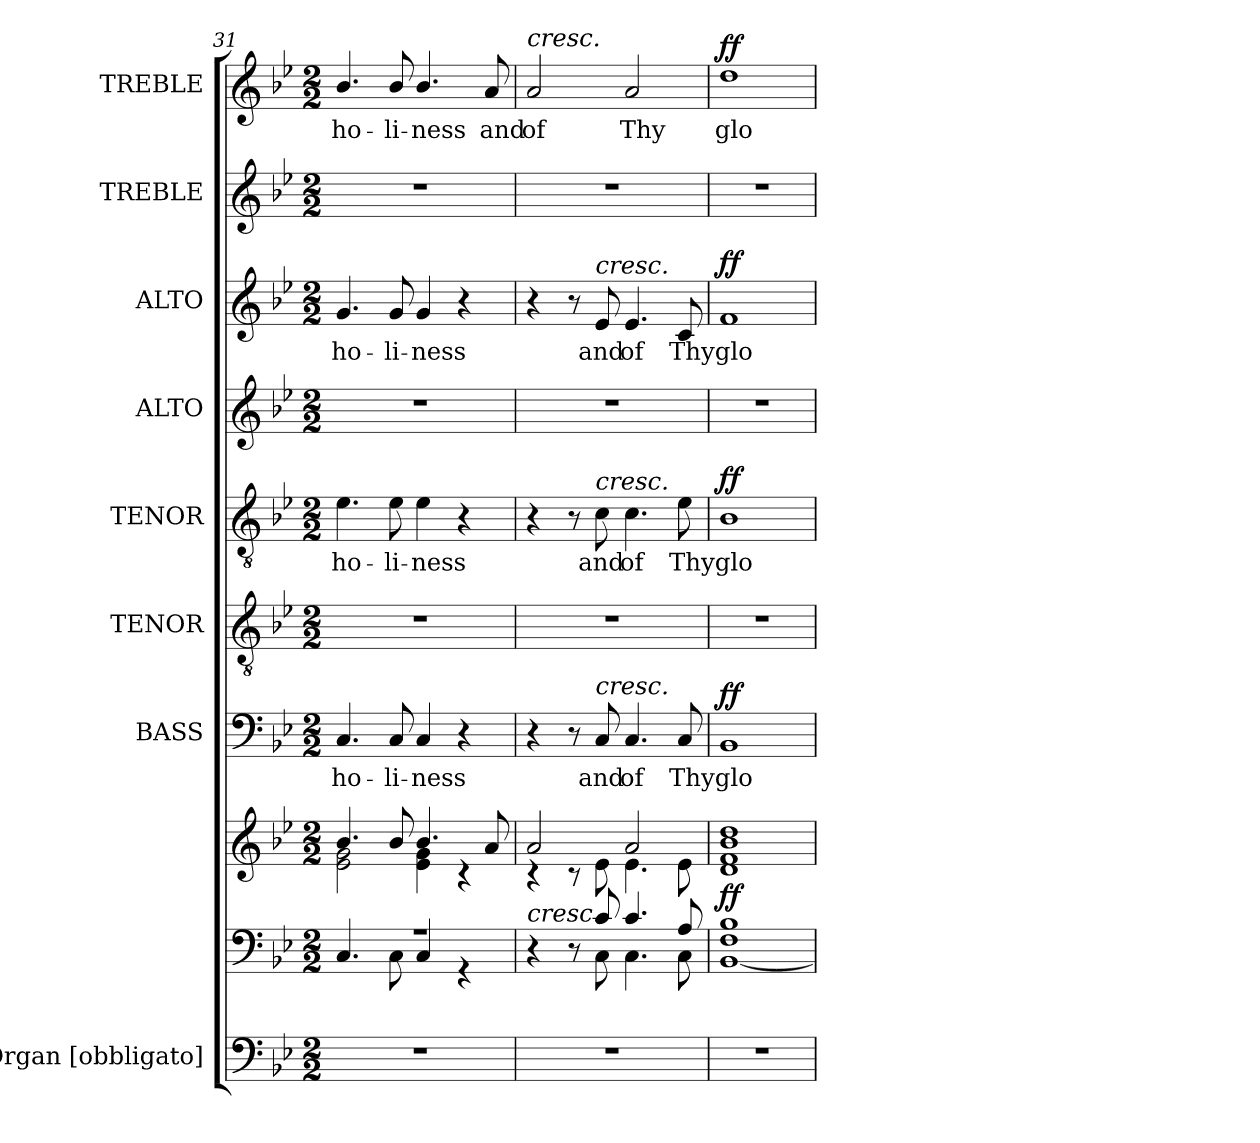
**kern	**kern	**kern	**dynam	**kern	**text	**dynam	**kern	**kern	**text	**dynam	**kern	**kern	**text	**dynam	**kern	**kern	**text	**dynam
*part8	*part8	*part8	*part8	*part7	*part7	*part7	*part6	*part5	*part5	*part5	*part4	*part3	*part3	*part3	*part2	*part1	*part1	*part1
*staff10	*staff9	*staff8	*staff8/9/10	*staff7	*staff7	*staff7	*staff6	*staff5	*staff5	*staff5	*staff4	*staff3	*staff3	*staff3	*staff2	*staff1	*staff1	*staff1
*I"Organ [obbligato]	*	*	*	*I"BASS	*	*	*I"TENOR	*I"TENOR	*	*	*I"ALTO	*I"ALTO	*	*	*I"TREBLE	*I"TREBLE	*	*
!!LO:PB:g=z
*clefF4	*clefF4	*clefG2	*	*clefF4	*	*	*clefGv2	*clefGv2	*	*	*clefG2	*clefG2	*	*	*clefG2	*clefG2	*	*
*	*	*	*	*	*	*	*ITrd7c12	*ITrd7c12	*	*	*	*	*	*	*	*	*	*
*k[b-e-]	*k[b-e-]	*k[b-e-]	*	*k[b-e-]	*	*	*k[b-e-]	*k[b-e-]	*	*	*k[b-e-]	*k[b-e-]	*	*	*k[b-e-]	*k[b-e-]	*	*
*B-:	*B-:	*B-:	*	*B-:	*	*	*B-:	*B-:	*	*	*B-:	*B-:	*	*	*B-:	*B-:	*	*
*M2/2	*M2/2	*M2/2	*	*M2/2	*	*	*M2/2	*M2/2	*	*	*M2/2	*M2/2	*	*	*M2/2	*M2/2	*	*
=31	=31	=31	=31	=31	=31	=31	=31	=31	=31	=31	=31	=31	=31	=31	=31	=31	=31	=31
*	*^	*^	*	*	*	*	*	*	*	*	*	*	*	*	*	*	*	*
!	!	!	!	!	!	!	!LO:LY:b:color=#000000	!	!	!	!	!	!	!	!	!	!	!	!	!
!	!	!	!	!	!	!	!	!	!	!	!LO:LY:b:color=#000000	!	!	!	!	!	!	!	!	!
!	!	!	!	!	!	!	!	!	!	!	!	!	!	!	!LO:LY:b:color=#000000	!	!	!	!	!
!	!	!	!	!	!	!	!	!	!	!	!	!	!	!	!	!	!	!	!LO:LY:b:color=#000000	!
1r	1r	4.Ci/	4.b-i/	2e-i\ 2gi	.	4.Ci/	ho-	.	1r	4.E-i\	ho-	.	1r	4.gi/	ho-	.	1r	4.b-i/	ho-	.
!	!	!	!	!	!	!	!LO:LY:b:color=#000000	!	!	!	!	!	!	!	!	!	!	!	!	!
!	!	!	!	!	!	!	!	!	!	!	!LO:LY:b:color=#000000	!	!	!	!	!	!	!	!	!
!	!	!	!	!	!	!	!	!	!	!	!	!	!	!	!LO:LY:b:color=#000000	!	!	!	!	!
!	!	!	!	!	!	!	!	!	!	!	!	!	!	!	!	!	!	!	!LO:LY:b:color=#000000	!
.	.	8Ci\	8b-i/	.	.	8Ci/	-li-	.	.	8E-i\	-li-	.	.	8gi/	-li-	.	.	8b-i/	-li-	.
!	!	!	!	!	!	!	!LO:LY:b:color=#000000	!	!	!	!	!	!	!	!	!	!	!	!	!
!	!	!	!	!	!	!	!	!	!	!	!LO:LY:b:color=#000000	!	!	!	!	!	!	!	!	!
!	!	!	!	!	!	!	!	!	!	!	!	!	!	!	!LO:LY:b:color=#000000	!	!	!	!	!
!	!	!	!	!	!	!	!	!	!	!	!	!	!	!	!	!	!	!	!LO:LY:b:color=#000000	!
.	.	4Ci/	4.b-i/	4e-i\ 4gi	.	4Ci/	-ness	.	.	4E-i\	-ness	.	.	4gi/	-ness	.	.	4.b-i/	-ness	.
.	.	4r	.	4r	.	4r	.	.	.	4r	.	.	.	4r	.	.	.	.	.	.
!	!	!	!	!	!	!	!	!	!	!	!	!	!	!	!	!	!	!	!LO:LY:b:color=#000000	!
.	.	.	8ai/	.	.	.	.	.	.	.	.	.	.	.	.	.	.	8ai/	and	.
=32	=32	=32	=32	=32	=32	=32	=32	=32	=32	=32	=32	=32	=32	=32	=32	=32	=32	=32	=32	=32
!	!	!	!	!	!	!	!	!	!	!	!	!	!	!	!	!	!	!LO:TX:a:i:t=cresc.	!	!
!	!LO:TX:a:i:t=cresc.	!	!	!	!	!	!	!	!	!	!	!	!	!	!	!	!	!	!	!
!	!	!	!	!	!	!	!	!	!	!	!	!	!	!	!	!	!	!	!LO:LY:b:color=#000000	!
1r	4r	4ryy	2ai/	4r	.	4r	.	.	1r	4r	.	.	1r	4r	.	.	1r	2ai/	of	.
.	8r	8ryy	.	8r	.	8r	.	.	.	8r	.	.	.	8r	.	.	.	.	.	.
!	!	!	!	!	!	!	!LO:LY:b:color=#000000	!	!	!	!	!	!	!	!	!	!	!	!	!
!	!	!	!	!	!	!	!	!	!	!	!LO:LY:b:color=#000000	!	!	!	!	!	!	!	!	!
!	!	!	!	!	!	!	!	!	!	!	!	!	!	!LO:TX:a:i:t=cresc.	!	!	!	!	!	!
!	!	!	!	!	!	!	!	!	!	!LO:TX:a:i:t=cresc.	!	!	!	!	!	!	!	!	!	!
!	!	!	!	!	!	!LO:TX:a:i:t=cresc.	!	!	!	!	!	!	!	!	!	!	!	!	!	!
!	!	!	!	!	!	!	!	!	!	!	!	!	!	!	!LO:LY:b:color=#000000	!	!	!	!	!
.	8ci/	8Ci\	.	8e-i\	.	8Ci/	and	.	.	8Ci\	and	.	.	8e-i/	and	.	.	.	.	.
!	!	!	!	!	!	!	!LO:LY:b:color=#000000	!	!	!	!	!	!	!	!	!	!	!	!	!
!	!	!	!	!	!	!	!	!	!	!	!LO:LY:b:color=#000000	!	!	!	!	!	!	!	!	!
!	!	!	!	!	!	!	!	!	!	!	!	!	!	!	!LO:LY:b:color=#000000	!	!	!	!	!
!	!	!	!	!	!	!	!	!	!	!	!	!	!	!	!	!	!	!	!LO:LY:b:color=#000000	!
.	4.ci/	4.Ci\	2ai/	4.e-i\	.	4.Ci/	of	.	.	4.Ci\	of	.	.	4.e-i/	of	.	.	2ai/	Thy	.
!	!	!	!	!	!	!	!LO:LY:b:color=#000000	!	!	!	!	!	!	!	!	!	!	!	!	!
!	!	!	!	!	!	!	!	!	!	!	!LO:LY:b:color=#000000	!	!	!	!	!	!	!	!	!
!	!	!	!	!	!	!	!	!	!	!	!	!	!	!	!LO:LY:b:color=#000000	!	!	!	!	!
.	8Ai/	8Ci\	.	8e-i\	.	8Ci/	Thy	.	.	8E-i\	Thy	.	.	8ci/	Thy	.	.	.	.	.
*	*v	*v	*	*	*	*	*	*	*	*	*	*	*	*	*	*	*	*	*	*
*	*	*v	*v	*	*	*	*	*	*	*	*	*	*	*	*	*	*	*	*
=33	=33	=33	=33	=33	=33	=33	=33	=33	=33	=33	=33	=33	=33	=33	=33	=33	=33	=33
*	*^	*^	*	*	*	*	*	*	*	*	*	*	*	*	*	*	*	*
!	!	!	!	!	!	!	!LO:LY:b:color=#000000	!	!	!	!	!	!	!	!	!	!	!	!	!
*	*v	*v	*	*	*	*	*	*	*	*	*	*	*	*	*	*	*	*	*	*
*	*	*v	*v	*	*	*	*	*	*	*	*	*	*	*	*	*	*	*	*
*	*^	*^	*	*	*	*	*	*	*	*	*	*	*	*	*	*	*	*
!	!	!	!	!	!	!	!	!	!	!	!LO:LY:b:color=#000000	!	!	!	!	!	!	!	!	!
*	*v	*v	*	*	*	*	*	*	*	*	*	*	*	*	*	*	*	*	*	*
*	*	*v	*v	*	*	*	*	*	*	*	*	*	*	*	*	*	*	*	*
*	*^	*^	*	*	*	*	*	*	*	*	*	*	*	*	*	*	*	*
!	!	!	!	!	!	!	!	!	!	!	!	!	!	!	!LO:LY:b:color=#000000	!	!	!	!	!
*	*v	*v	*	*	*	*	*	*	*	*	*	*	*	*	*	*	*	*	*	*
*	*	*v	*v	*	*	*	*	*	*	*	*	*	*	*	*	*	*	*	*
*	*^	*^	*	*	*	*	*	*	*	*	*	*	*	*	*	*	*	*
!	!	!	!	!	!	!	!	!	!	!	!	!	!	!	!	!	!	!	!LO:LY:b:color=#000000	!
*	*v	*v	*	*	*	*	*	*	*	*	*	*	*	*	*	*	*	*	*	*
*	*	*v	*v	*	*	*	*	*	*	*	*	*	*	*	*	*	*	*	*
1r	[1BB-i 1Fi 1B-i	1di 1fi 1b-i 1ddi	ff	1BB-i	glo-	ff	1r	1BB-i	glo-	ff	1r	1fi	glo-	ff	1r	1ddi	glo-	ff
=	=	=	=	=	=	=	=	=	=	=	=	=	=	=	=	=	=	=
*-	*-	*-	*-	*-	*-	*-	*-	*-	*-	*-	*-	*-	*-	*-	*-	*-	*-	*-
